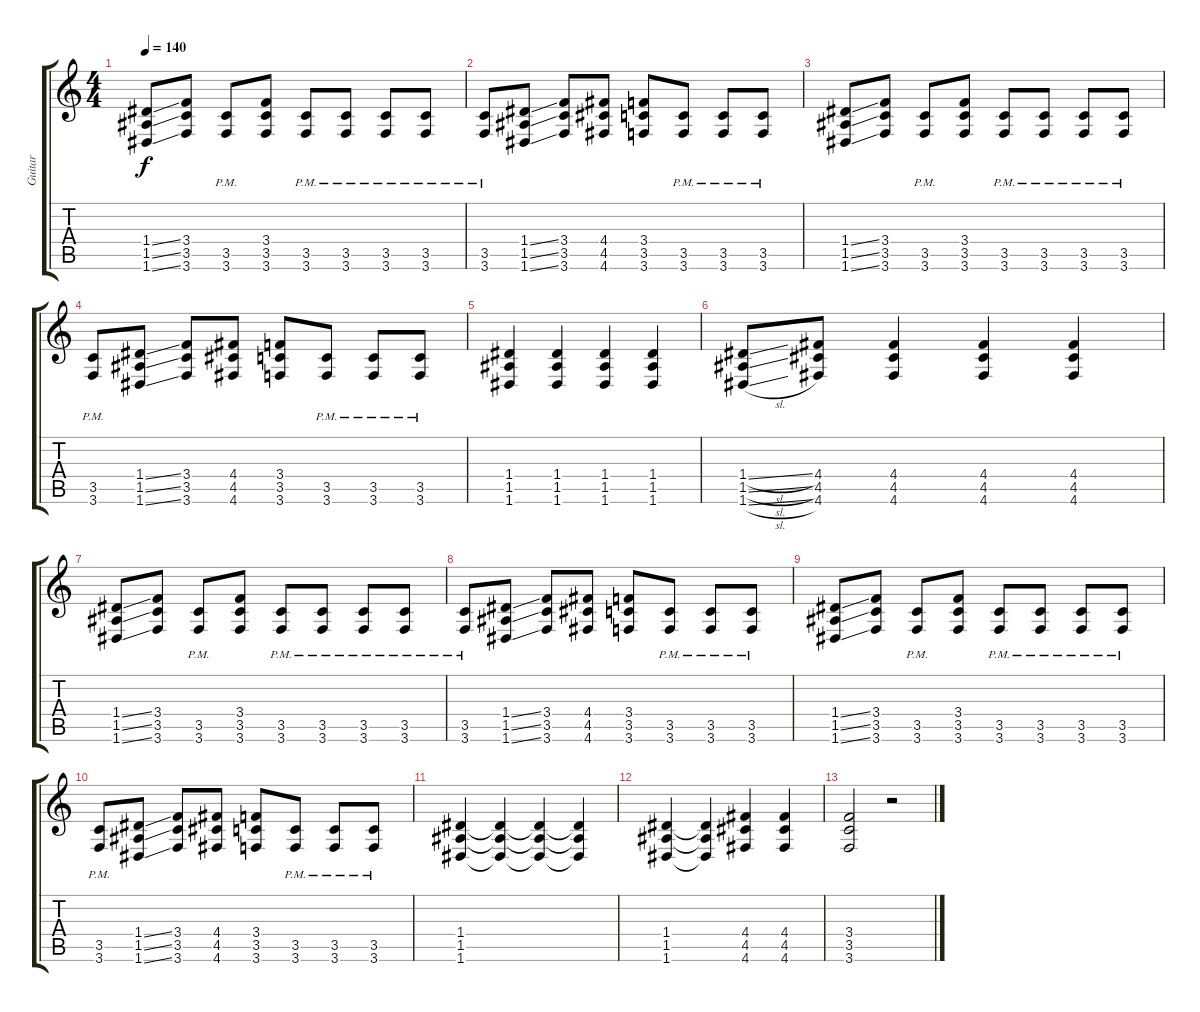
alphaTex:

\track ("Guitar" "Guitar") {instrument distortionguitar}
\staff {score tabs}
\tuning (E4 B3 G3 D3 A2 D2) {hide}
\ts (4 4)
\tempo 140
\clef g2
\ks c
(1.4{ss} 1.5{ss} 1.6{ss}).8{dy f} (3.4 3.5 3.6).8 (3.5{pm} 3.6{pm}).8 (3.4 3.5 3.6).8 (3.5{pm} 3.6{pm}).8 (3.5{pm} 3.6{pm}).8 (3.5{pm} 3.6{pm}).8 (3.5{pm} 3.6{pm}).8 |
(3.5{pm} 3.6{pm}).8 (1.4{ss} 1.5{ss} 1.6{ss}).8 (3.4 3.5 3.6).8 (4.4 4.5 4.6).8 (3.4 3.5 3.6).8 (3.5{pm} 3.6{pm}).8 (3.5{pm} 3.6{pm}).8 (3.5{pm} 3.6{pm}).8 |
(1.4{ss} 1.5{ss} 1.6{ss}).8 (3.4 3.5 3.6).8 (3.5{pm} 3.6{pm}).8 (3.4 3.5 3.6).8 (3.5{pm} 3.6{pm}).8 (3.5{pm} 3.6{pm}).8 (3.5{pm} 3.6{pm}).8 (3.5{pm} 3.6{pm}).8 |
(3.5{pm} 3.6{pm}).8 (1.4{ss} 1.5{ss} 1.6{ss}).8 (3.4 3.5 3.6).8 (4.4 4.5 4.6).8 (3.4 3.5 3.6).8 (3.5{pm} 3.6{pm}).8 (3.5{pm} 3.6{pm}).8 (3.5{pm} 3.6{pm}).8 |
(1.4 1.5 1.6).4 (1.4 1.5 1.6).4 (1.4 1.5 1.6).4 (1.4 1.5 1.6).4 |
(1.4{sl} 1.5{sl} 1.6{sl}).8 (4.4 4.5 4.6).8 (4.4 4.5 4.6).4 (4.4 4.5 4.6).4 (4.4 4.5 4.6).4 |
(1.4{ss} 1.5{ss} 1.6{ss}).8 (3.4 3.5 3.6).8 (3.5{pm} 3.6{pm}).8 (3.4 3.5 3.6).8 (3.5{pm} 3.6{pm}).8 (3.5{pm} 3.6{pm}).8 (3.5{pm} 3.6{pm}).8 (3.5{pm} 3.6{pm}).8 |
(3.5{pm} 3.6{pm}).8 (1.4{ss} 1.5{ss} 1.6{ss}).8 (3.4 3.5 3.6).8 (4.4 4.5 4.6).8 (3.4 3.5 3.6).8 (3.5{pm} 3.6{pm}).8 (3.5{pm} 3.6{pm}).8 (3.5{pm} 3.6{pm}).8 |
(1.4{ss} 1.5{ss} 1.6{ss}).8 (3.4 3.5 3.6).8 (3.5{pm} 3.6{pm}).8 (3.4 3.5 3.6).8 (3.5{pm} 3.6{pm}).8 (3.5{pm} 3.6{pm}).8 (3.5{pm} 3.6{pm}).8 (3.5{pm} 3.6{pm}).8 |
(3.5{pm} 3.6{pm}).8 (1.4{ss} 1.5{ss} 1.6{ss}).8 (3.4 3.5 3.6).8 (4.4 4.5 4.6).8 (3.4 3.5 3.6).8 (3.5{pm} 3.6{pm}).8 (3.5{pm} 3.6{pm}).8 (3.5{pm} 3.6{pm}).8 |
(1.4 1.5 1.6).4 (1.4{t} 1.5{t} 1.6{t}).4 (1.4{t} 1.5{t} 1.6{t}).4 (1.4{t} 1.5{t} 1.6{t}).4 |
(1.4 1.5 1.6).4 (1.4{t} 1.5{t} 1.6{t}).4 (4.4 4.5 4.6).4 (4.4 4.5 4.6).4 |
(3.4 3.5 3.6).2 r.2
